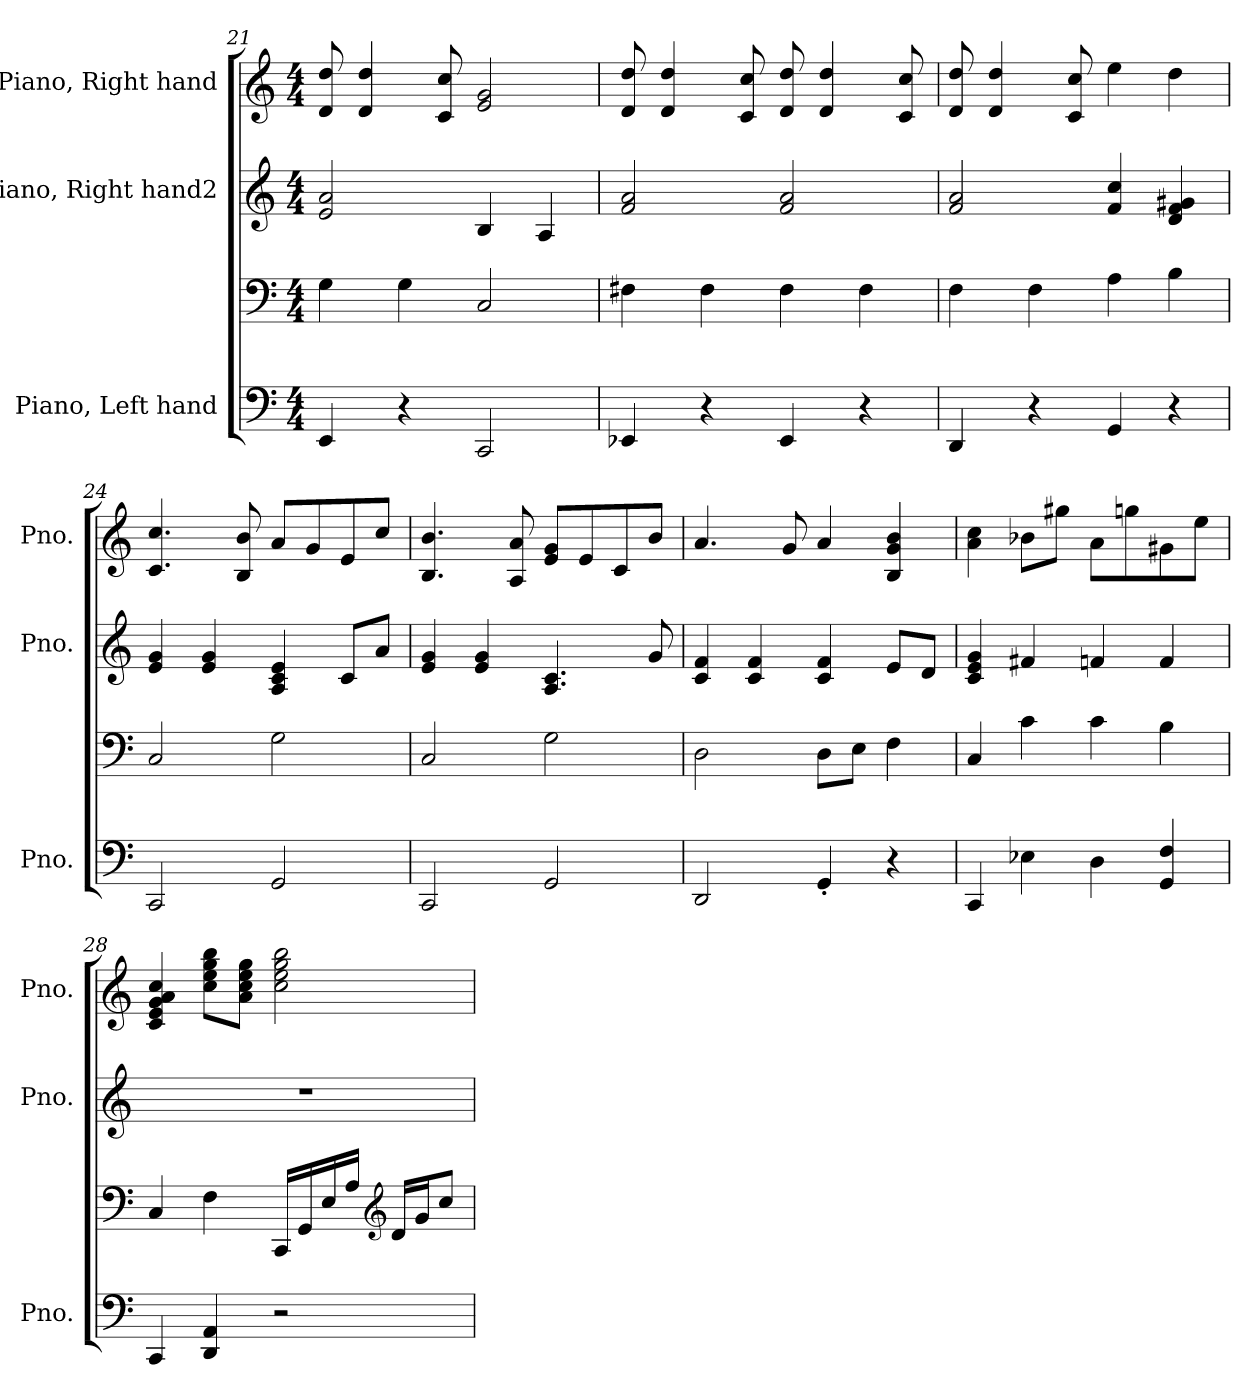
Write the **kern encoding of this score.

**kern	**kern	**kern	**kern
*part3	*part3	*part2	*part1
*staff4	*staff3	*staff2	*staff1
*I"Piano, Left hand	*	*I"Piano, Right hand2	*I"Piano, Right hand
*I'Pno.	*	*I'Pno.	*I'Pno.
*clefF4	*clefF4	*clefG2	*clefG2
*k[]	*k[]	*k[]	*k[]
*M4/4	*M4/4	*M4/4	*M4/4
=21	=21	=21	=21
4EE/	4G\	2e/ 2a/	8d/ 8dd/
.	.	.	4d/ 4dd/
4r	4G\	.	.
.	.	.	8c/ 8cc/
2CC/	2C/	4B/	2e/ 2g/
.	.	4A/	.
=22	=22	=22	=22
4EE-X/	4F#X\	2f/ 2a/	8d/ 8dd/
.	.	.	4d/ 4dd/
4r	4F#\	.	.
.	.	.	8c/ 8cc/
4EE-/	4F#\	2f/ 2a/	8d/ 8dd/
.	.	.	4d/ 4dd/
4r	4F#\	.	.
.	.	.	8c/ 8cc/
!!LO:LB:g=z
=23	=23	=23	=23
4DD/	4F\	2f/ 2a/	8d/ 8dd/
.	.	.	4d/ 4dd/
4r	4F\	.	.
.	.	.	8c/ 8cc/
4GG/	4A\	4f/ 4cc/	4ee\
4r	4B\	4d/ 4f/ 4g#X/	4dd\
=24	=24	=24	=24
2CC/	2C/	4e/ 4g/	4.c/ 4.cc/
.	.	4e/ 4g/	.
.	.	.	8B/ 8b/
2GG/	2G\	4A/ 4c/ 4e/	8a/L
.	.	.	8g/
.	.	8c/L	8e/
.	.	8a/J	8cc/J
=25	=25	=25	=25
2CC/	2C/	4e/ 4g/	4.B/ 4.b/
.	.	4e/ 4g/	.
.	.	.	8A/ 8a/
2GG/	2G\	4.A/ 4.c/	8e/ 8g/L
.	.	.	8e/
.	.	.	8c/
.	.	8g/	8b/J
=26	=26	=26	=26
2DD/	2D\	4c/ 4f/	4.a/
.	.	4c/ 4f/	.
.	.	.	8g/
4GG'/	8D\L	4c/ 4f/	4a/
.	8E\J	.	.
4r	4F\	8e/L	4B/ 4g/ 4b/
.	.	8d/J	.
=27	=27	=27	=27
4CC/	4C/	4c/ 4e/ 4g/	4a\ 4cc\
4E-X\	4c\	4f#X/	8b-X\L
.	.	.	8gg#X\J
4D\	4c\	4fn/	8a\L
.	.	.	8ggn\
4GG/ 4F/	4B\	4f/	8g#X\
.	.	.	8ee\J
!!LO:PB:g=z
=28	=28	=28	=28
4CC/	4C/	1r	4c/ 4e/ 4g/ 4a/ 4cc/
4DD/ 4AA/	4F\	.	8cc\ 8ee\ 8gg\ 8bb\L
.	.	.	8a\ 8cc\ 8ee\ 8gg\J
2r	16CC/LL	.	2cc\ 2ee\ 2gg\ 2bb\
.	16GG/	.	.
.	16E/	.	.
.	16A/JJ	.	.
*	*clefG2	*	*
.	16d/LL	.	.
.	16g/J	.	.
.	8cc/J	.	.
=	=	=	=
*-	*-	*-	*-
